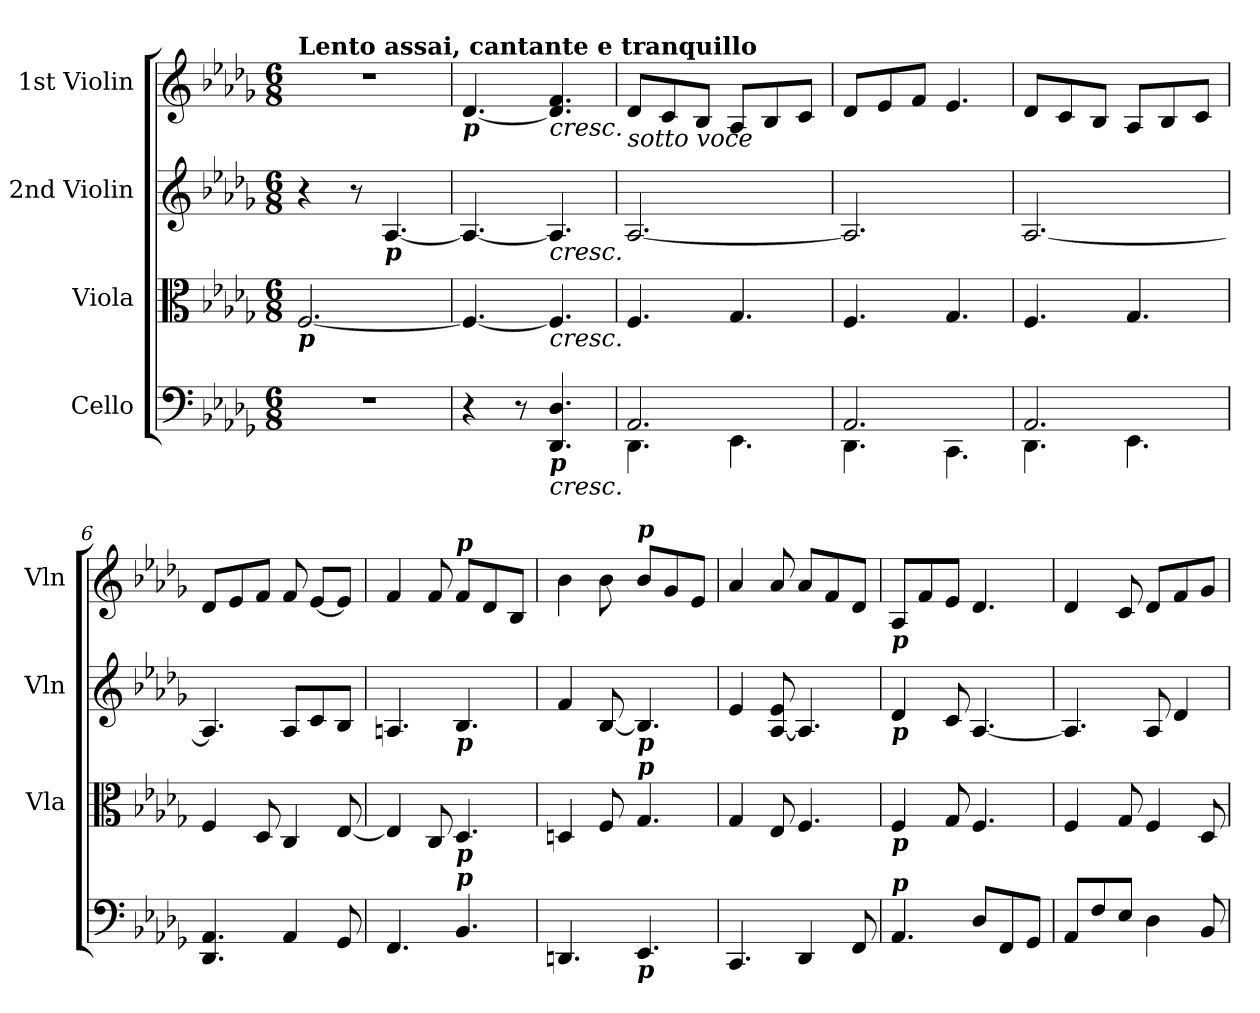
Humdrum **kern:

**kern	**kern	**kern	**kern
*part4	*part3	*part2	*part1
*staff4	*staff3	*staff2	*staff1
*I"Cello	*I"Viola	*I"2nd Violin	*I"1st Violin
*	*I'Vla	*I'Vln	*I'Vln
*clefF4	*clefC3	*clefG2	*clefG2
*k[b-e-a-d-g-]	*k[b-e-a-d-g-]	*k[b-e-a-d-g-]	*k[b-e-a-d-g-]
*D-:	*D-:	*D-:	*D-:
*M6/8	*M6/8	*M6/8	*M6/8
=1	=1	=1	=1
!	!	!	!LO:TX:a:B:t=Lento assai, cantante e tranquillo
!	!LO:TX:b:Bi:t=p	!	!
2.r	[2.F/	4r	2.r
.	.	8r	.
!	!	!LO:TX:b:Bi:t=p	!
.	.	[4.A-/	.
=2	=2	=2	=2
!	!	!	!LO:TX:b:Bi:t=p
4r	4.F/_	4.A-/_	[4.d-/
8r	.	.	.
!	!	!	!LO:TX:b:i:t=cresc.
!	!	!LO:TX:b:i:t=cresc.	!
!	!LO:TX:b:i:t=cresc.	!	!
!LO:TX:b:Bi:t=p	!	!	!
!LO:TX:b:i:t=cresc.	!	!	!
4.DD-/ 4.D-/	4.F/]	4.A-/]	4.d-/] 4.f/
=3	=3	=3	=3
*^	*	*	*
!	!	!	!	!LO:TX:b:i:t=sotto voce
4.DD-\	2.AA-/	4.F/	[2.A-/	8d-/L
.	.	.	.	8c/
.	.	.	.	8B-/J
4.EE-\	.	4.G-/	.	8A-/L
.	.	.	.	8B-/
.	.	.	.	8c/J
=4	=4	=4	=4	=4
4.DD-\	2.AA-/	4.F/	2.A-/]	8d-/L
.	.	.	.	8e-/
.	.	.	.	8f/J
4.CC\	.	4.G-/	.	4.e-/
=5	=5	=5	=5	=5
4.DD-\	2.AA-/	4.F/	[2.A-/	8d-/L
.	.	.	.	8c/
.	.	.	.	8B-/J
4.EE-\	.	4.G-/	.	8A-/L
.	.	.	.	8B-/
.	.	.	.	8c/J
*v	*v	*	*	*
!!LO:LB:g=z
=6	=6	=6	=6
4.DD-/ 4.AA-/	4F/	4.A-/]	8d-/L
.	.	.	8e-/
.	8D-/	.	8f/J
4AA-/	4C/	8A-/L	8f/
.	.	8c/	[8e-/L
8GG-/	[8E-/	8B-/J	8e-/J]
=7	=7	=7	=7
4.FF/	4E-/]	4.An/	4f/
.	8C/	.	8f/
!	!	!	!LO:TX:a:Bi:t=p
!	!	!LO:TX:b:Bi:t=p	!
!LO:TX:a:Bi:t=p	!	!	!
!LO:TX:a:Bi:t=p	!	!	!
4.BB-/	4.D-/	4.B-/	8f/L
.	.	.	8d-/
.	.	.	8B-/J
=8	=8	=8	=8
4.DDn/	4Dn/	4f/	4b-\
.	8F/	[8B-/	8b-\
!	!	!	!LO:TX:a:Bi:t=p
!	!	!LO:TX:b:Bi:t=p	!
!	!LO:TX:a:Bi:t=p	!	!
!LO:TX:b:Bi:t=p	!	!	!
4.EE-/	4.G-/	4.B-/]	8b-/L
.	.	.	8g-/
.	.	.	8e-/J
=9	=9	=9	=9
4.CC/	4G-/	4e-/	4a-/
.	8E-/	[8A-/ 8e-/	8a-/
4DD-/	4.F/	4.A-/]	8a-/L
.	.	.	8f/
8FF/	.	.	8d-/J
=10	=10	=10	=10
!	!	!	!LO:TX:b:Bi:t=p
!	!	!LO:TX:b:Bi:t=p	!
!	!LO:TX:b:Bi:t=p	!	!
!LO:TX:a:Bi:t=p	!	!	!
4.AA-/	4F/	4d-/	8A-/L
.	.	.	8f/
.	8G-/	8c/	8e-/J
8D-/L	4.F/	[4.A-/	4.d-/
8FF/	.	.	.
8GG-/J	.	.	.
!!LO:PB:g=z
=11	=11	=11	=11
8AA-/L	4F/	4.A-/]	4d-/
8F/	.	.	.
8E-/J	8G-/	.	8c/
4D-\	4F/	8A-/	8d-/L
.	.	4d-/	8f/
8BB-/	8D-/	.	8g-/J
=	=	=	=
*-	*-	*-	*-
